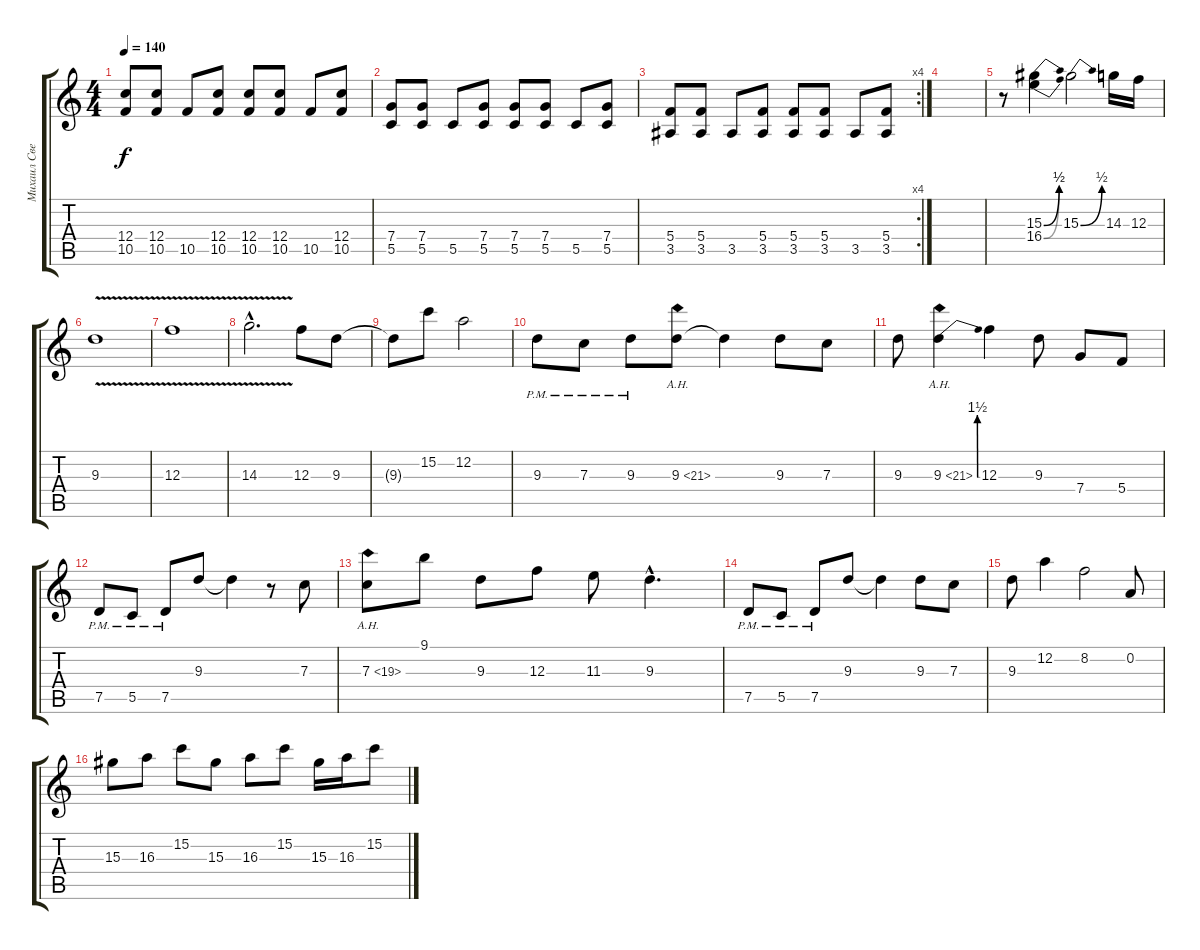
\track ("Михаил Светлов" "Михаил Све") {instrument distortionguitar}
\staff {score tabs}
\tuning (D4 A3 F3 C3 G2 D2) {hide}
\ts (4 4)
\tempo 140
\clef g2
\ks c
(12.4 10.5).8{dy f} (12.4 10.5).8 10.5.8 (12.4 10.5).8 (12.4 10.5).8 (12.4 10.5).8 10.5.8 (12.4 10.5).8 |
(7.4 5.5).8 (7.4 5.5).8 5.5.8 (7.4 5.5).8 (7.4 5.5).8 (7.4 5.5).8 5.5.8 (7.4 5.5).8 |
\rc 4
(5.4 3.5).8 (5.4 3.5).8 3.5.8 (5.4 3.5).8 (5.4 3.5).8 (5.4 3.5).8 3.5.8 (5.4 3.5).8 |
|
r.8 (15.3{be (bend 0 0 60 2)} 16.4{be (bend 0 0 60 2)}).4 15.3{be (bend 0 0 60 2)}.2 14.3.16 12.3.16 |
9.3{v}.1 |
12.3{v}.1 |
14.3{v hac}.2{d} 12.3.8 9.3.8 |
9.3{t}.8 15.2.8 12.2.2 |
9.3{pm}.8 7.3{pm}.8 9.3{pm}.8 9.3{ah 12}.8 9.3{t}.4 9.3.8 7.3.8 |
9.3.8 9.3{be (bend 0 0 60 6) ah 12}.4 12.3.4 9.3.8 7.4.8 5.4.8 |
7.5{pm}.8 5.5{pm}.8 7.5{pm}.8 9.3.8 9.3{t}.4 r.8 7.3.8 |
7.3{ah 12}.8 9.1.8 9.3.8 12.3.8 11.3.8 9.3{hac}.4{d} |
7.5{pm}.8 5.5{pm}.8 7.5{pm}.8 9.3.8 9.3{t}.4 9.3.8 7.3.8 |
9.3.8 12.2.4 8.2.2 0.2.8 |
15.3.8 16.3.8 15.2.8 15.3.8 16.3.8 15.2.8 15.3.16 16.3.16 15.2.8
